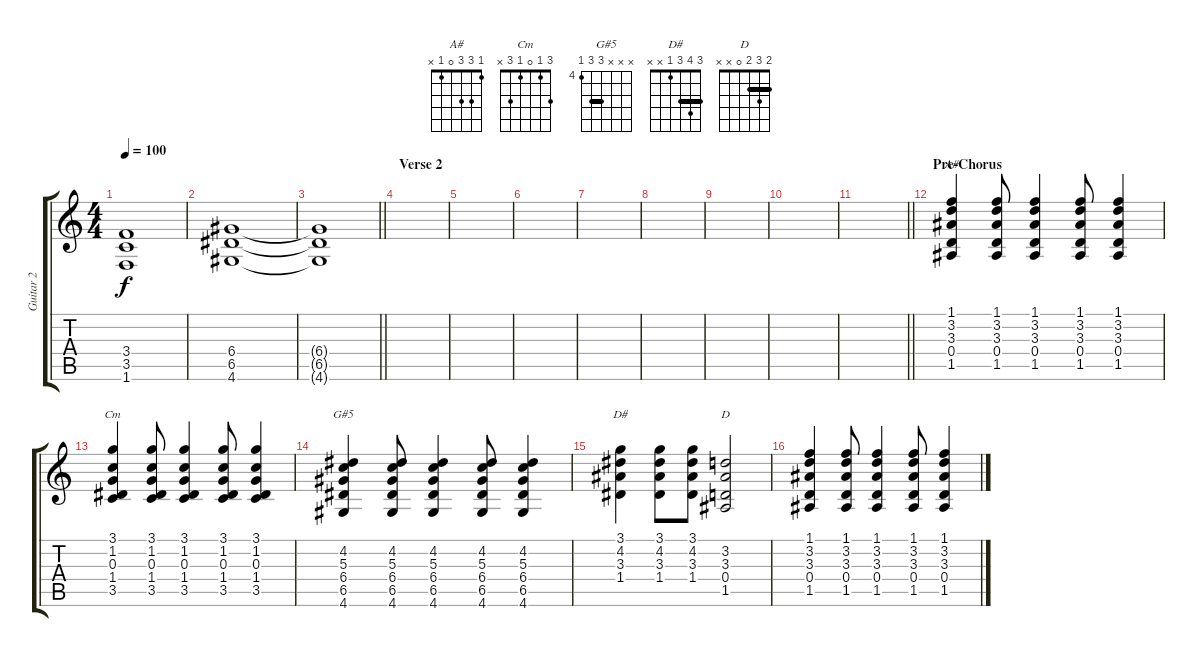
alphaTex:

\track ("Guitar 2" "Guitar 2") {instrument electricguitarclean}
\staff {score tabs}
\tuning (E4 B3 G3 D3 A2 E2) {hide}
\chord ("A#" 1 3 3 0 1 x)
\chord ("Cm" 3 1 0 1 3 x)
\chord ("G#5" x x x 6 6 4) {firstfret 4 barre 6}
\chord ("D#" 3 4 3 1 x x) {barre 3}
\chord ("D" 2 3 2 0 x x) {barre 2}
\ts (4 4)
\tempo 100
\clef g2
\ks c
(3.4 3.5 1.6).1{dy f} |
(6.4 6.5 4.6).1 |
\barLineRight lightlight
(6.4{t} 6.5{t} 4.6{t}).1 |
\section ("" "Verse 2")
|
|
|
|
|
|
|
\barLineRight lightlight
|
\section ("" "Pre-Chorus")
(1.1 3.2 3.3 0.4 1.5).4{ch "A#" instrument electricguitarclean} (1.1 3.2 3.3 0.4 1.5).8 (1.1 3.2 3.3 0.4 1.5).4 (1.1 3.2 3.3 0.4 1.5).8 (1.1 3.2 3.3 0.4 1.5).4 |
(3.1 1.2 0.3 1.4 3.5).4{ch "Cm"} (3.1 1.2 0.3 1.4 3.5).8 (3.1 1.2 0.3 1.4 3.5).4 (3.1 1.2 0.3 1.4 3.5).8 (3.1 1.2 0.3 1.4 3.5).4 |
(4.2 5.3 6.4 6.5 4.6).4{ch "G#5"} (4.2 5.3 6.4 6.5 4.6).8 (4.2 5.3 6.4 6.5 4.6).4 (4.2 5.3 6.4 6.5 4.6).8 (4.2 5.3 6.4 6.5 4.6).4 |
(3.1 4.2 3.3 1.4).4{ch "D#"} (3.1 4.2 3.3 1.4).8 (3.1 4.2 3.3 1.4).8 (3.2 3.3 0.4 1.5).2{ch "D"} |
(1.1 3.2 3.3 0.4 1.5).4 (1.1 3.2 3.3 0.4 1.5).8 (1.1 3.2 3.3 0.4 1.5).4 (1.1 3.2 3.3 0.4 1.5).8 (1.1 3.2 3.3 0.4 1.5).4
